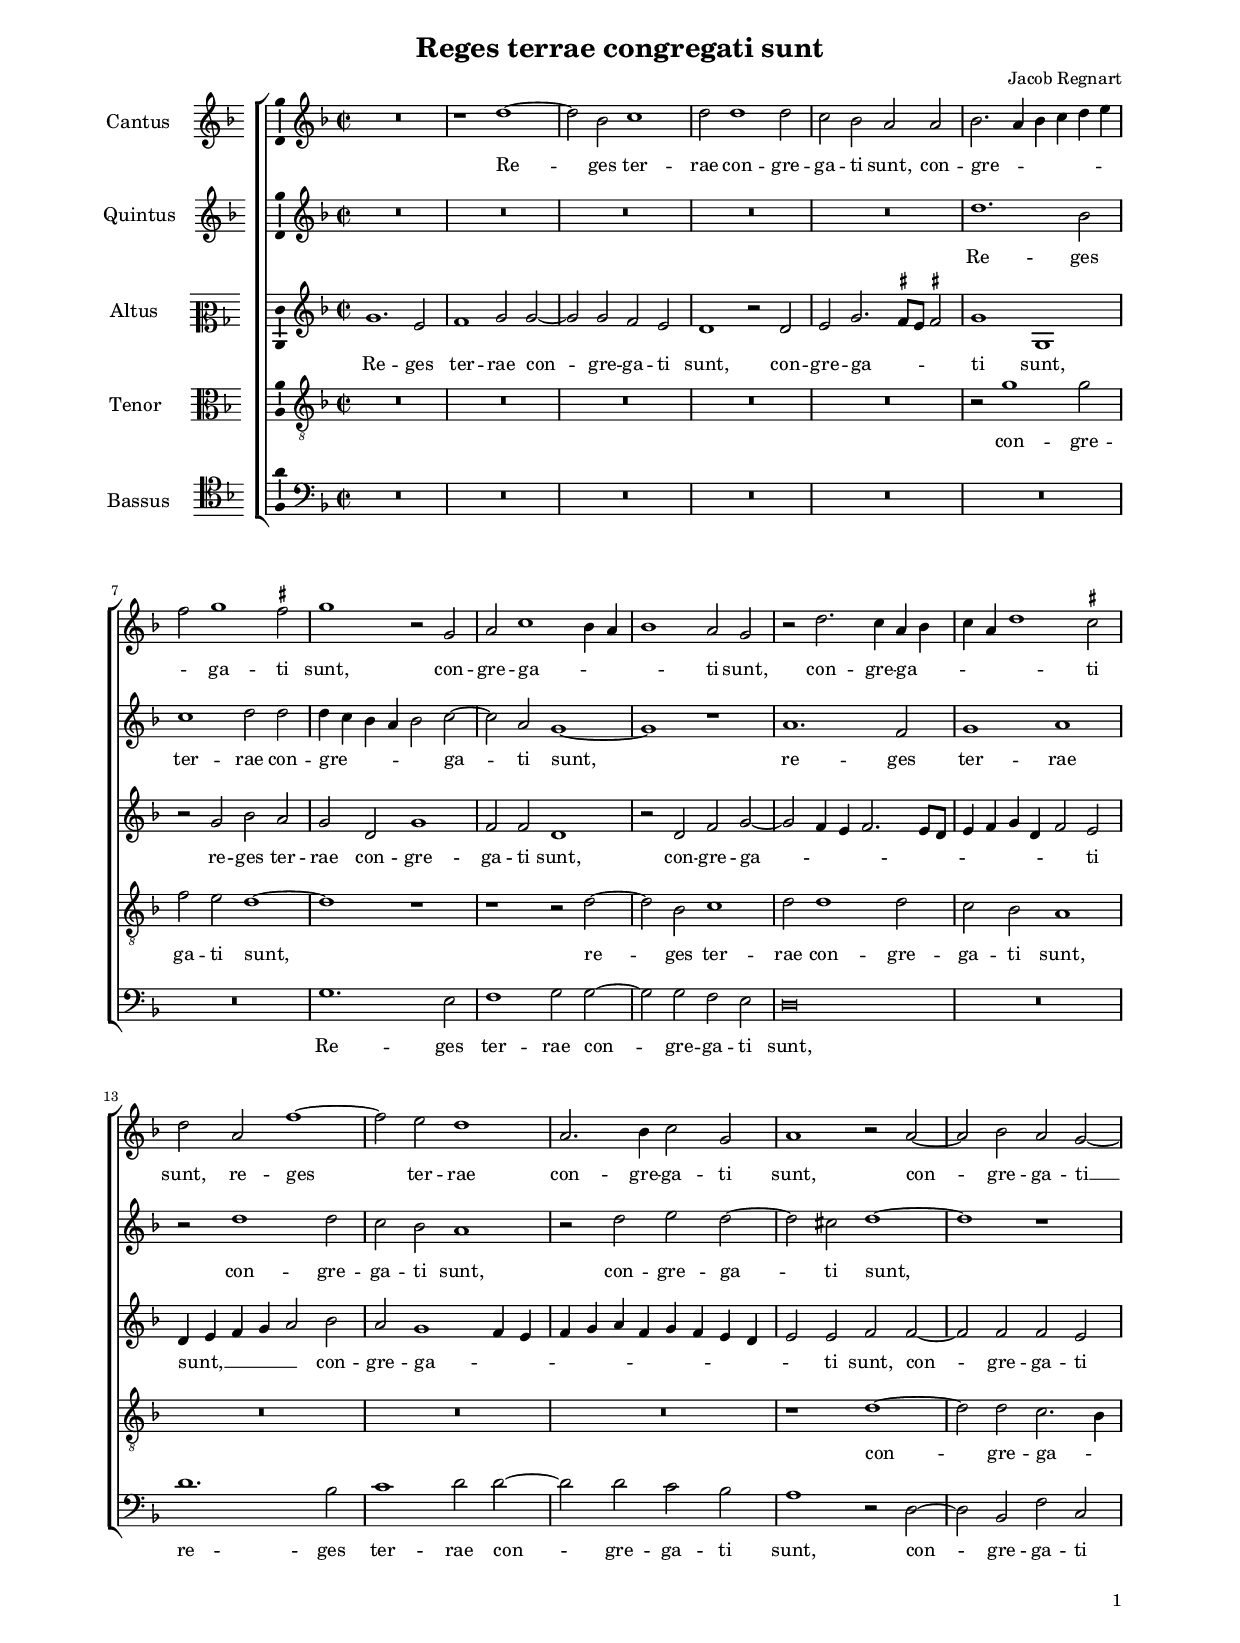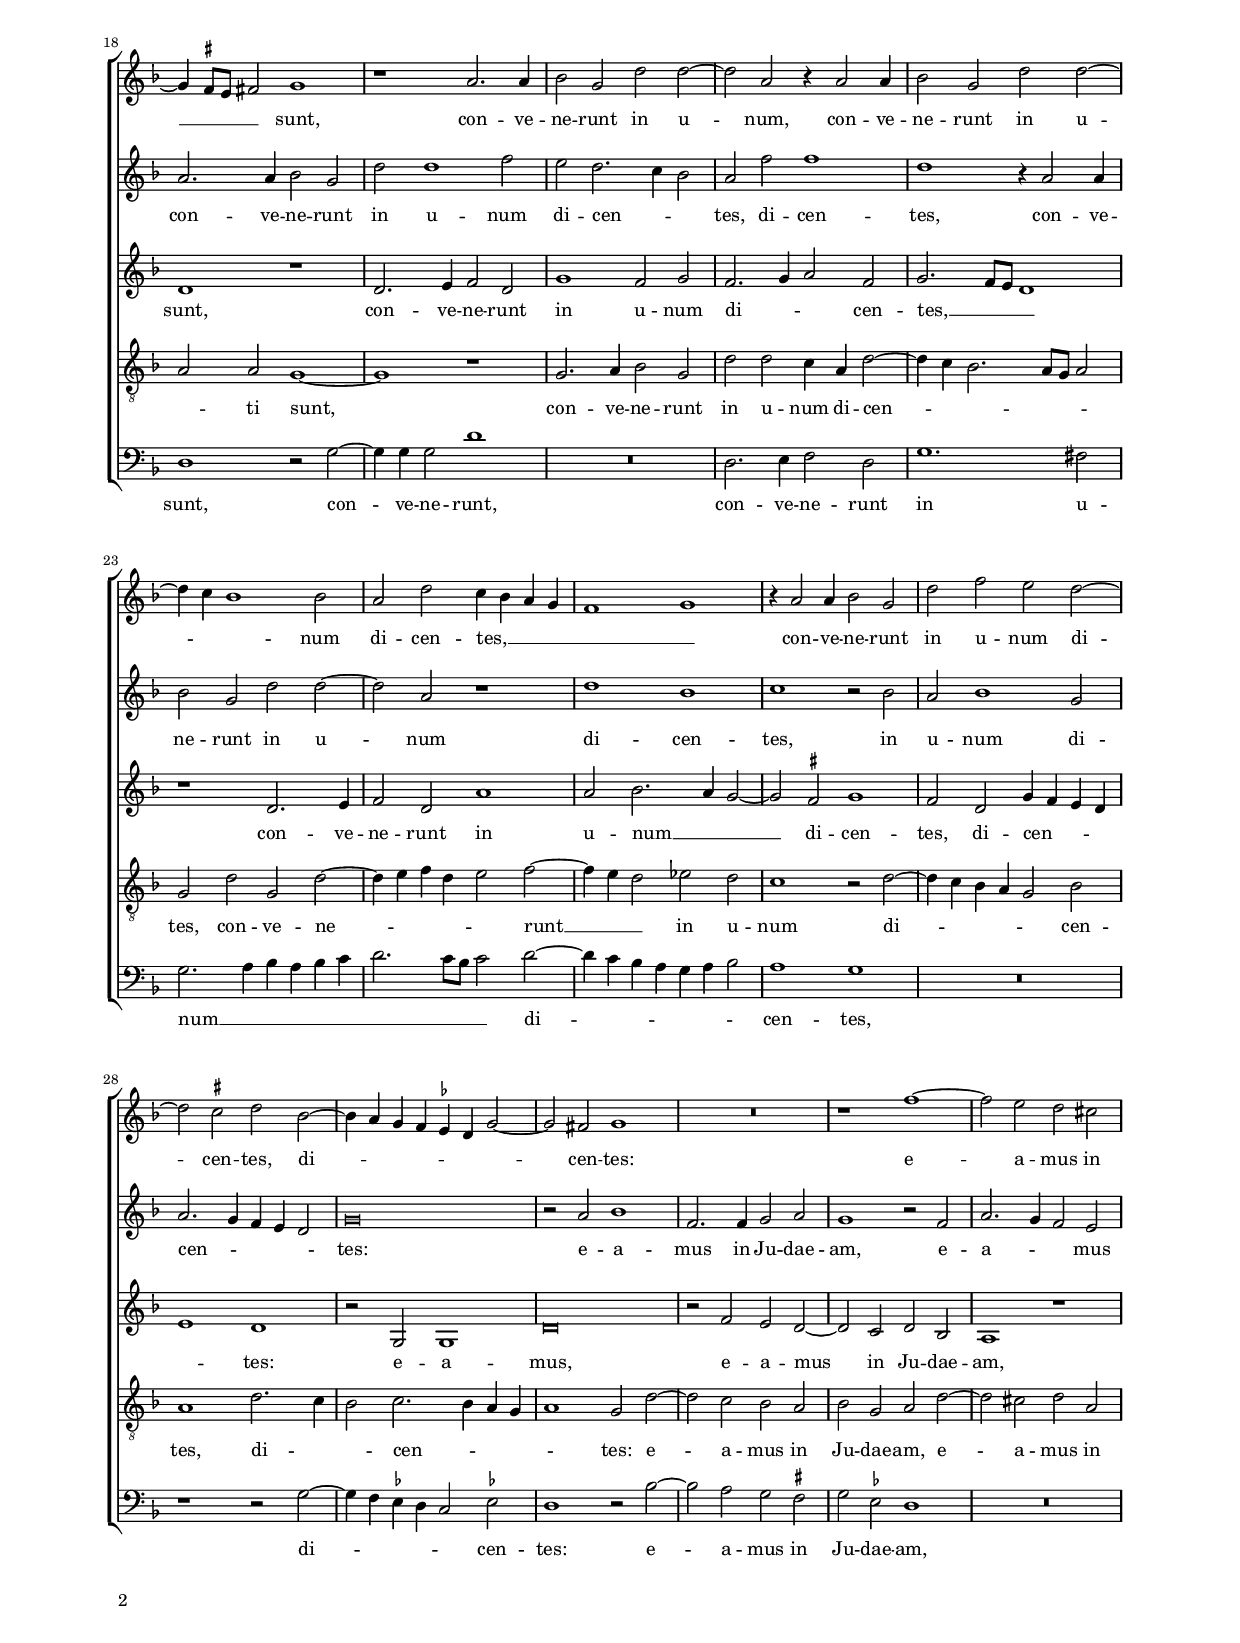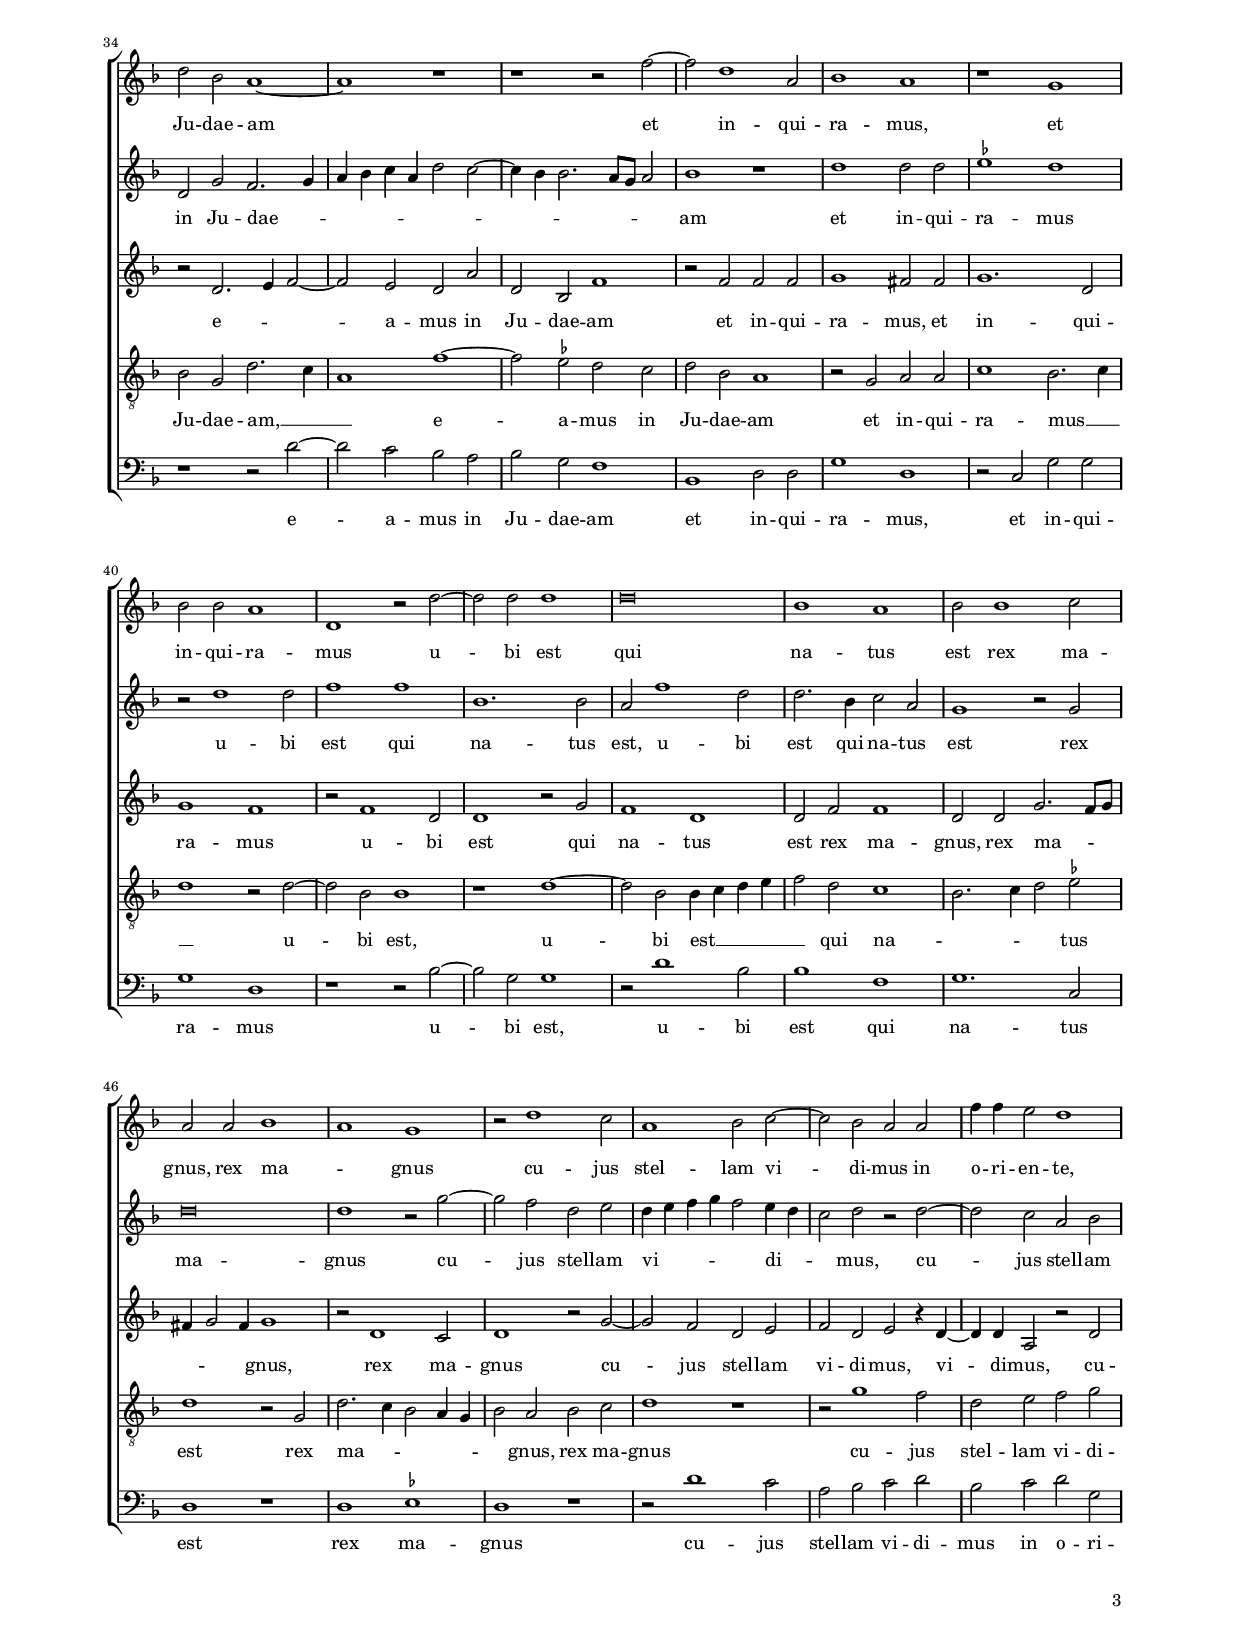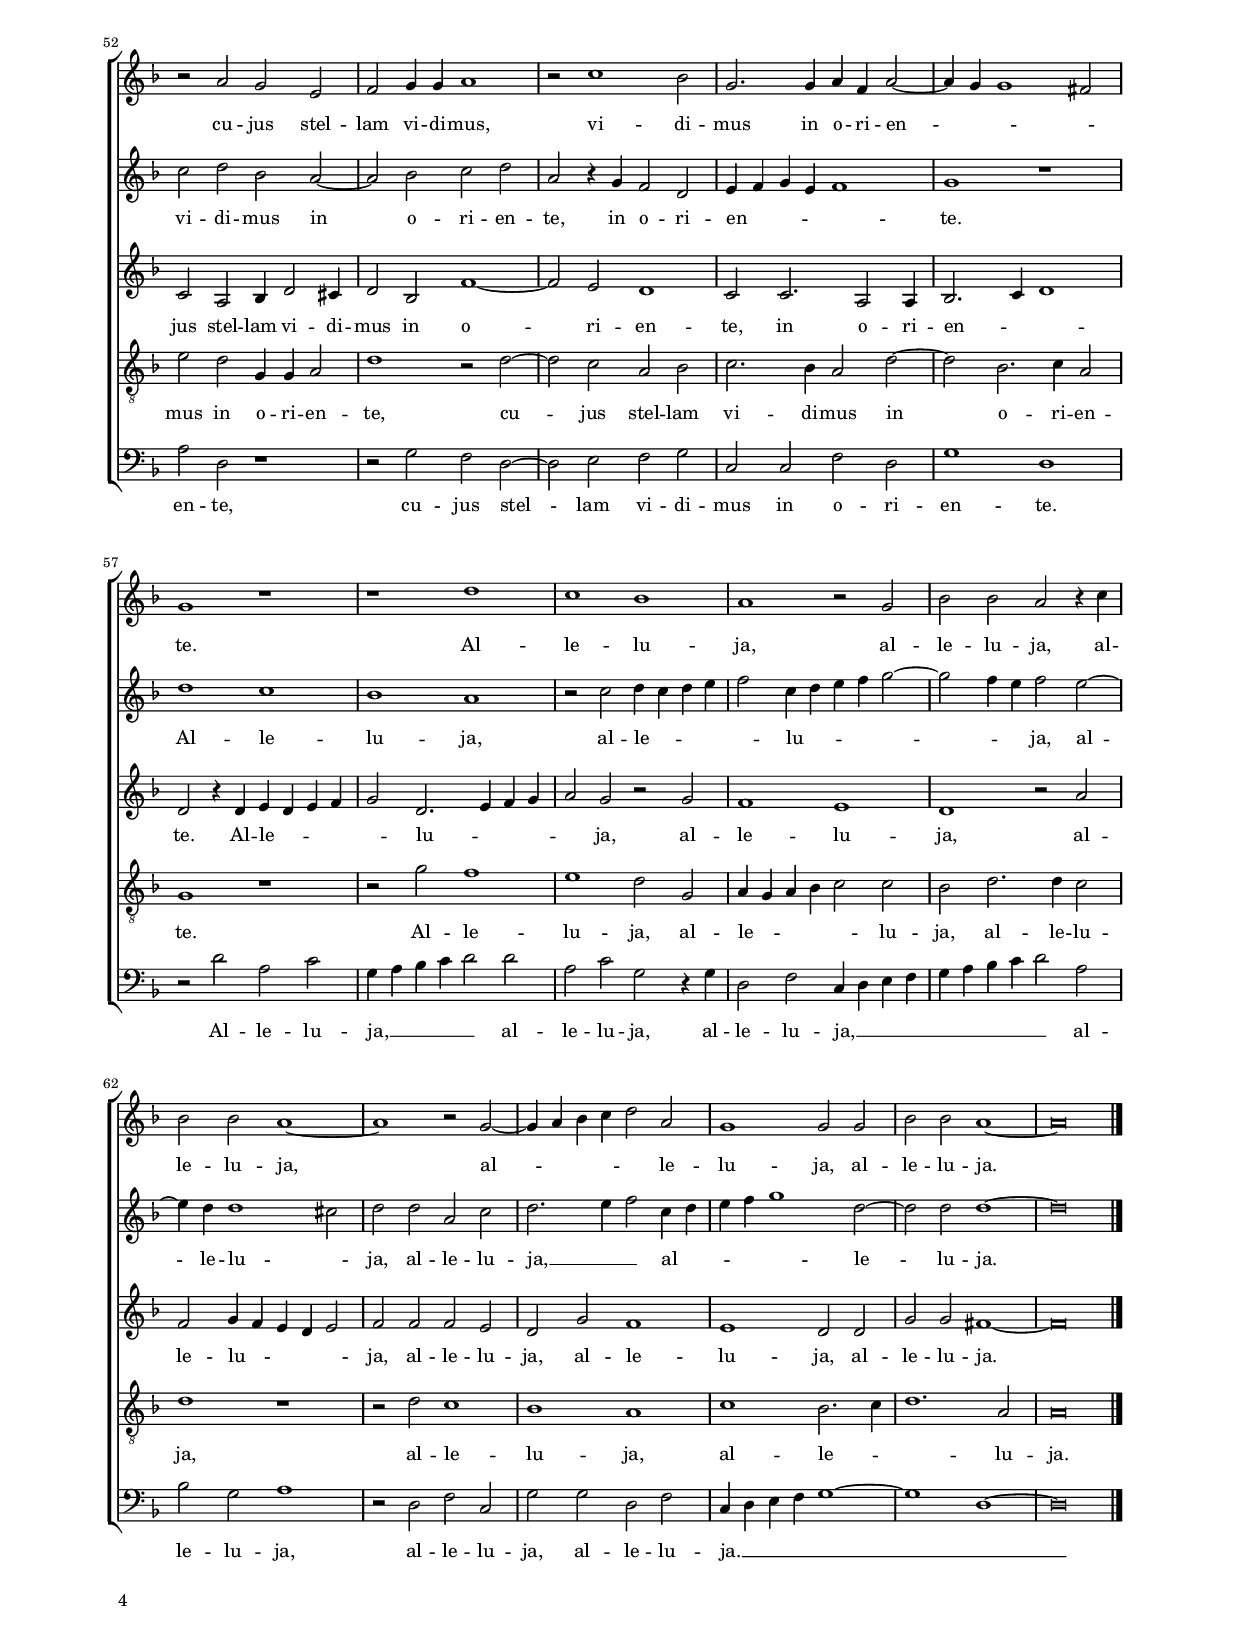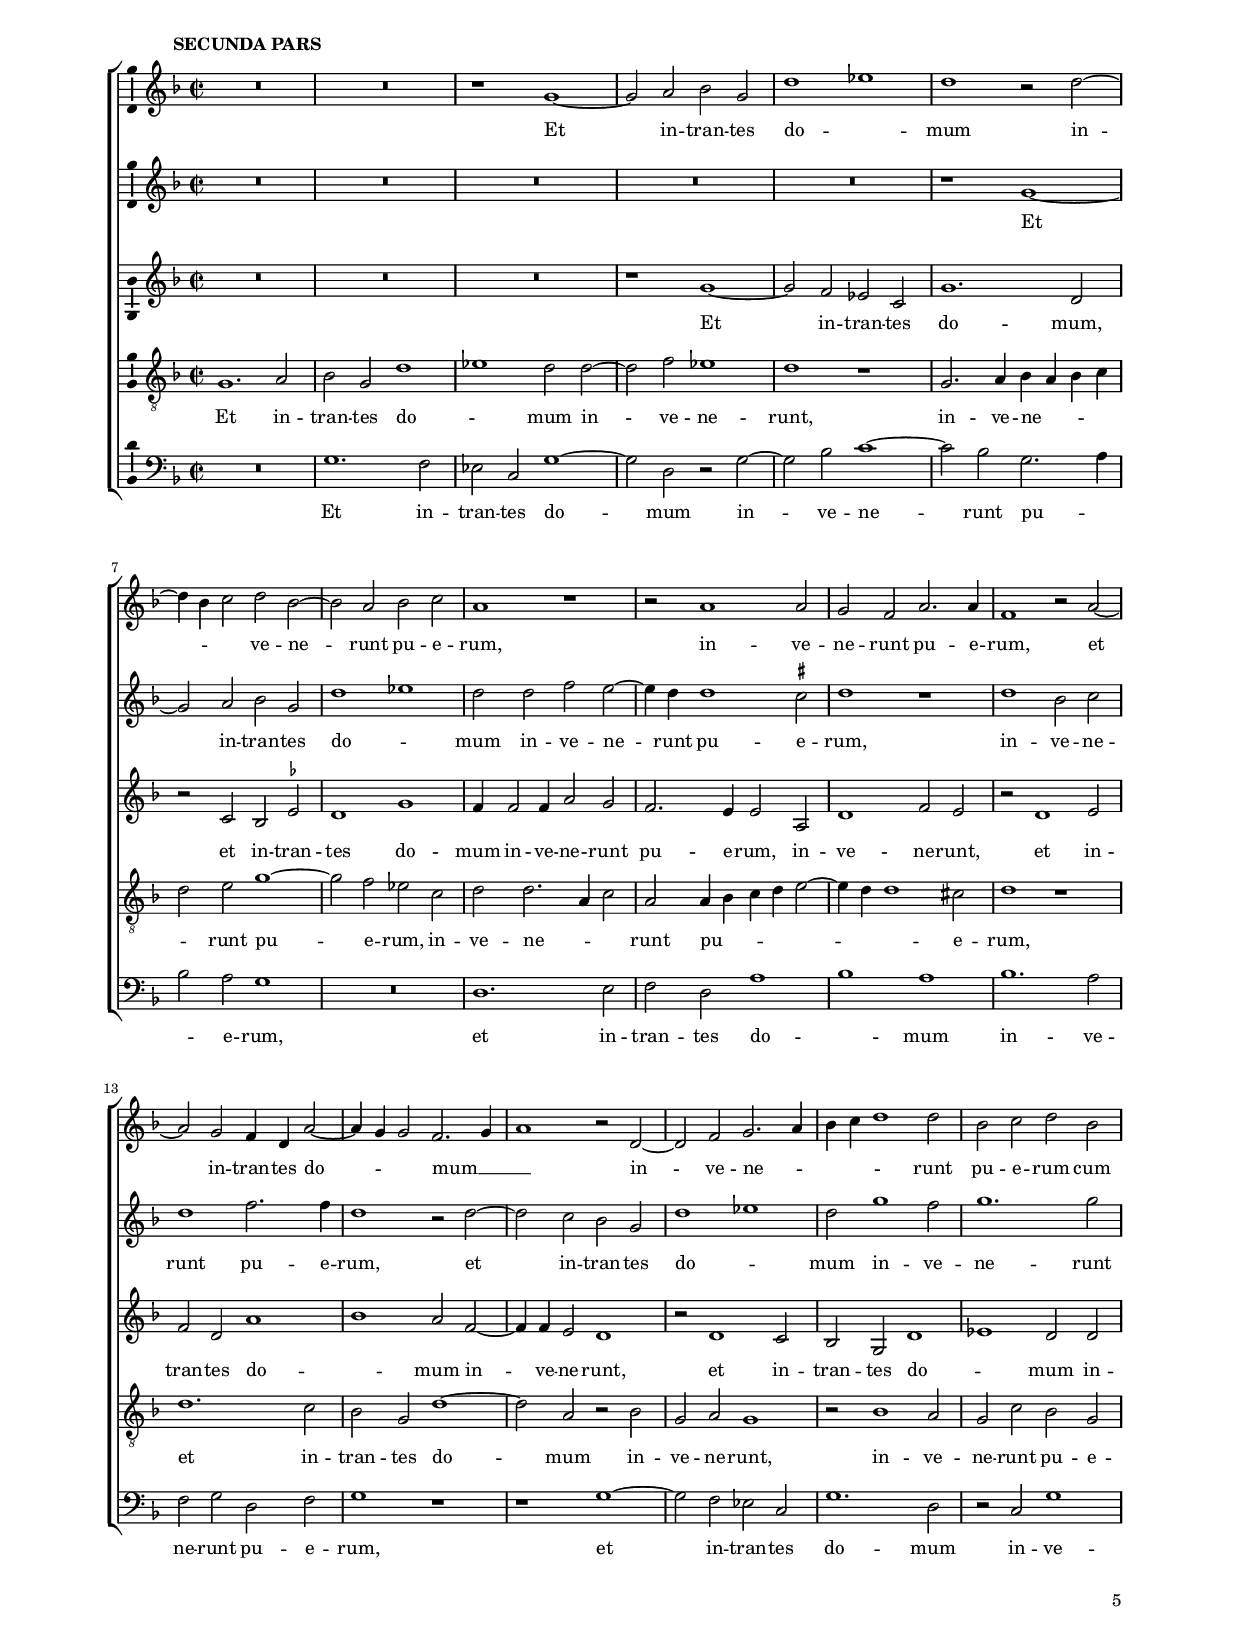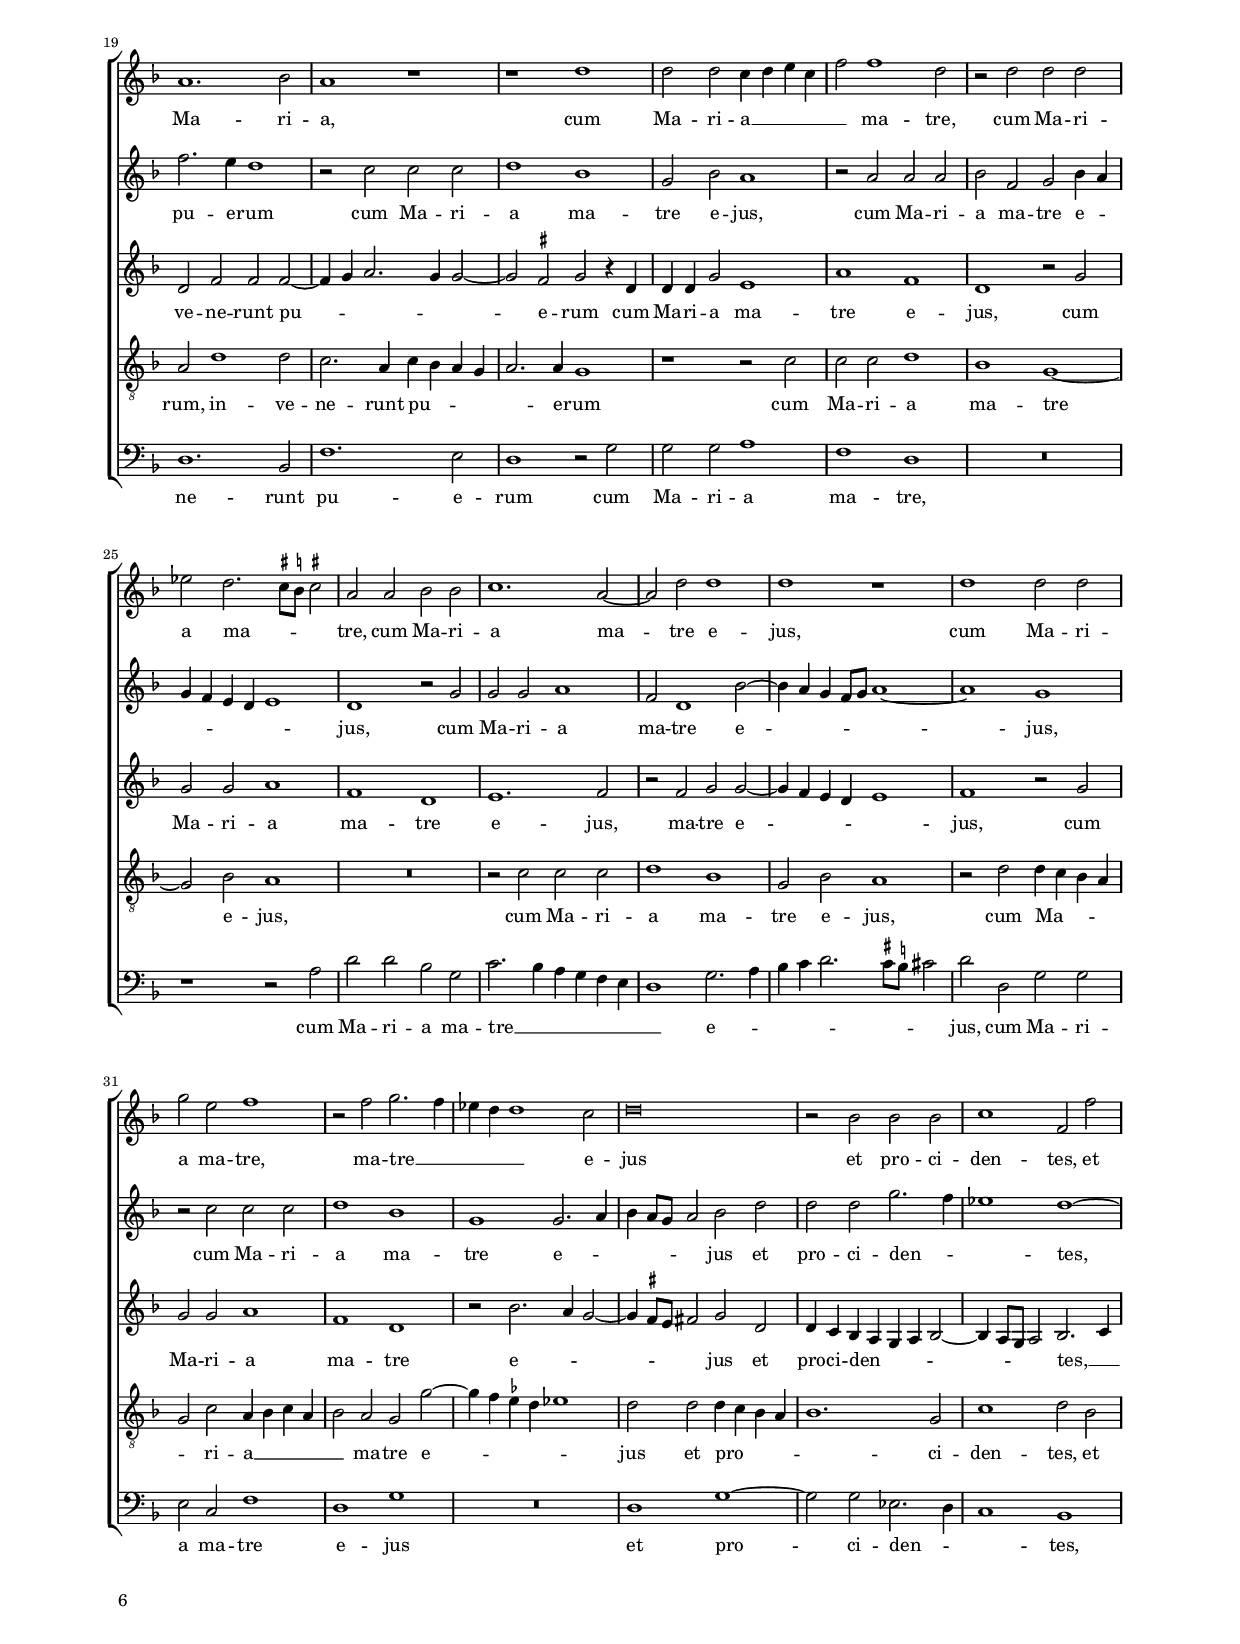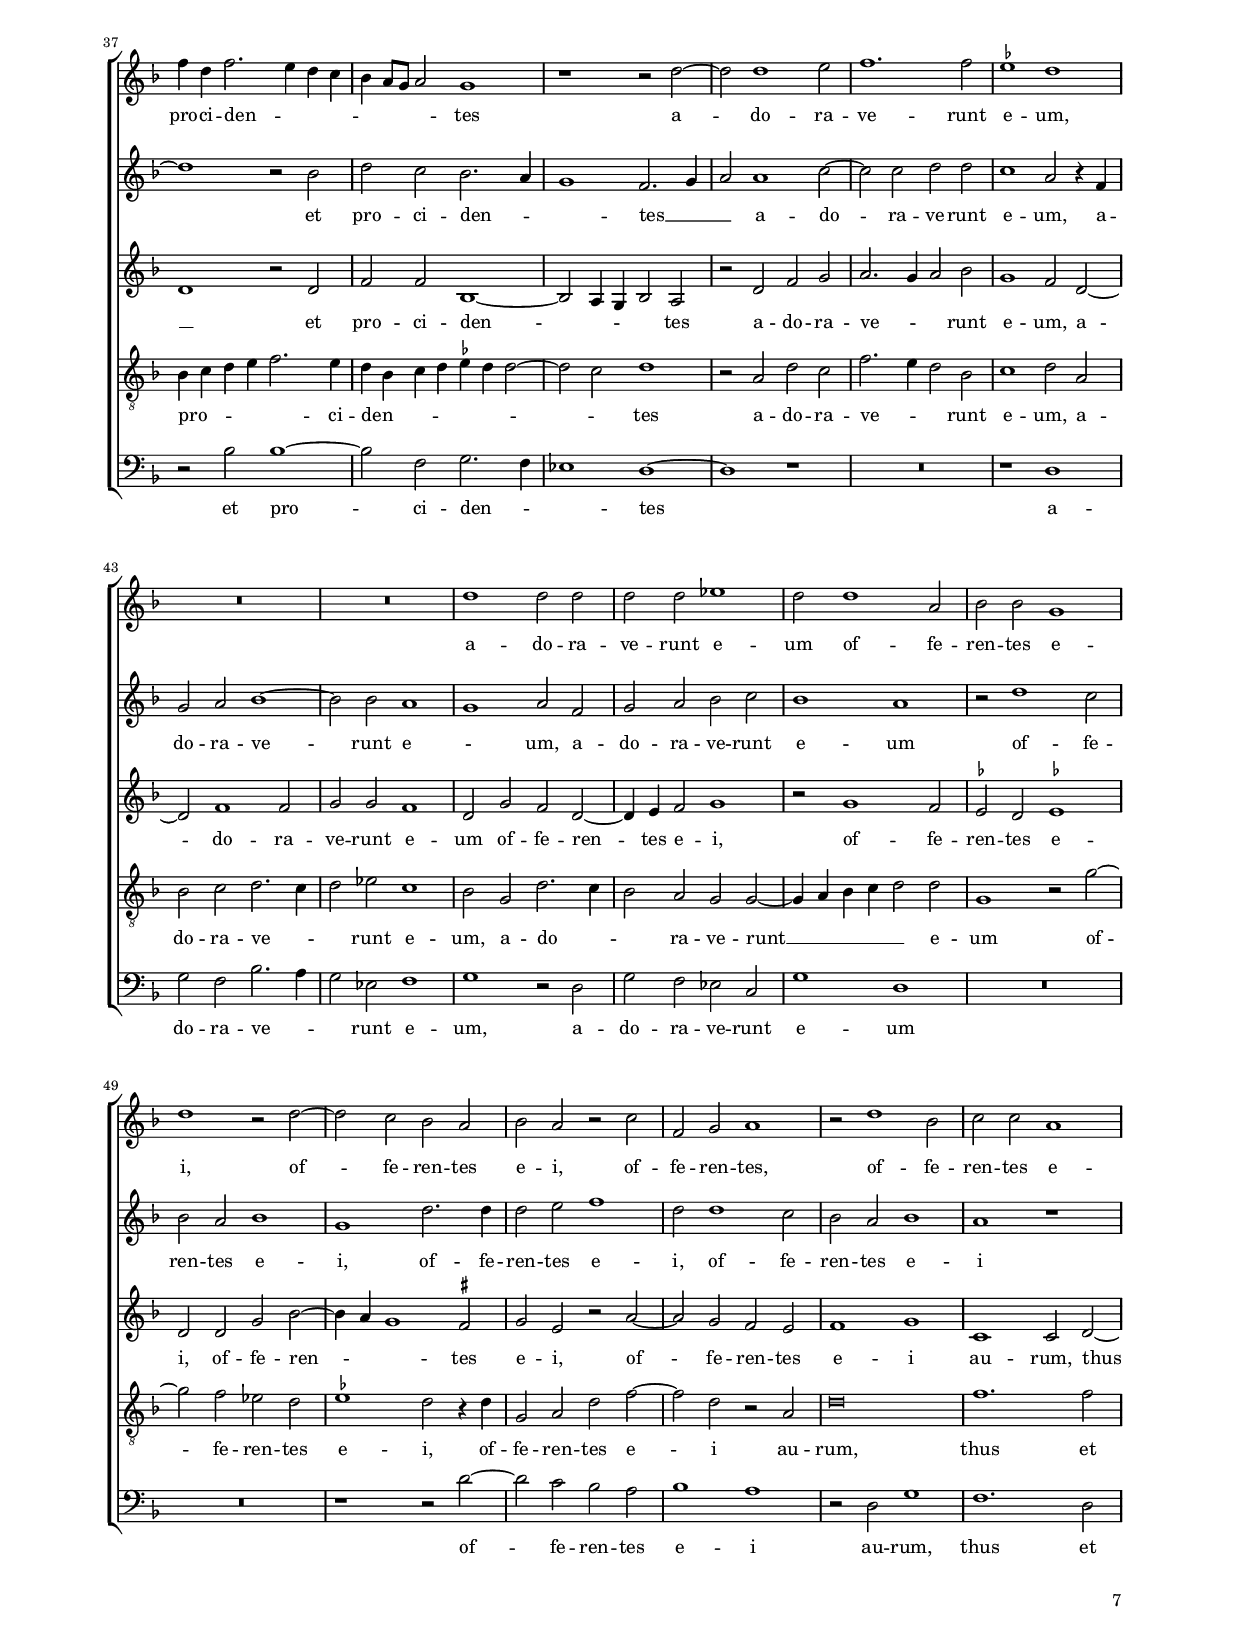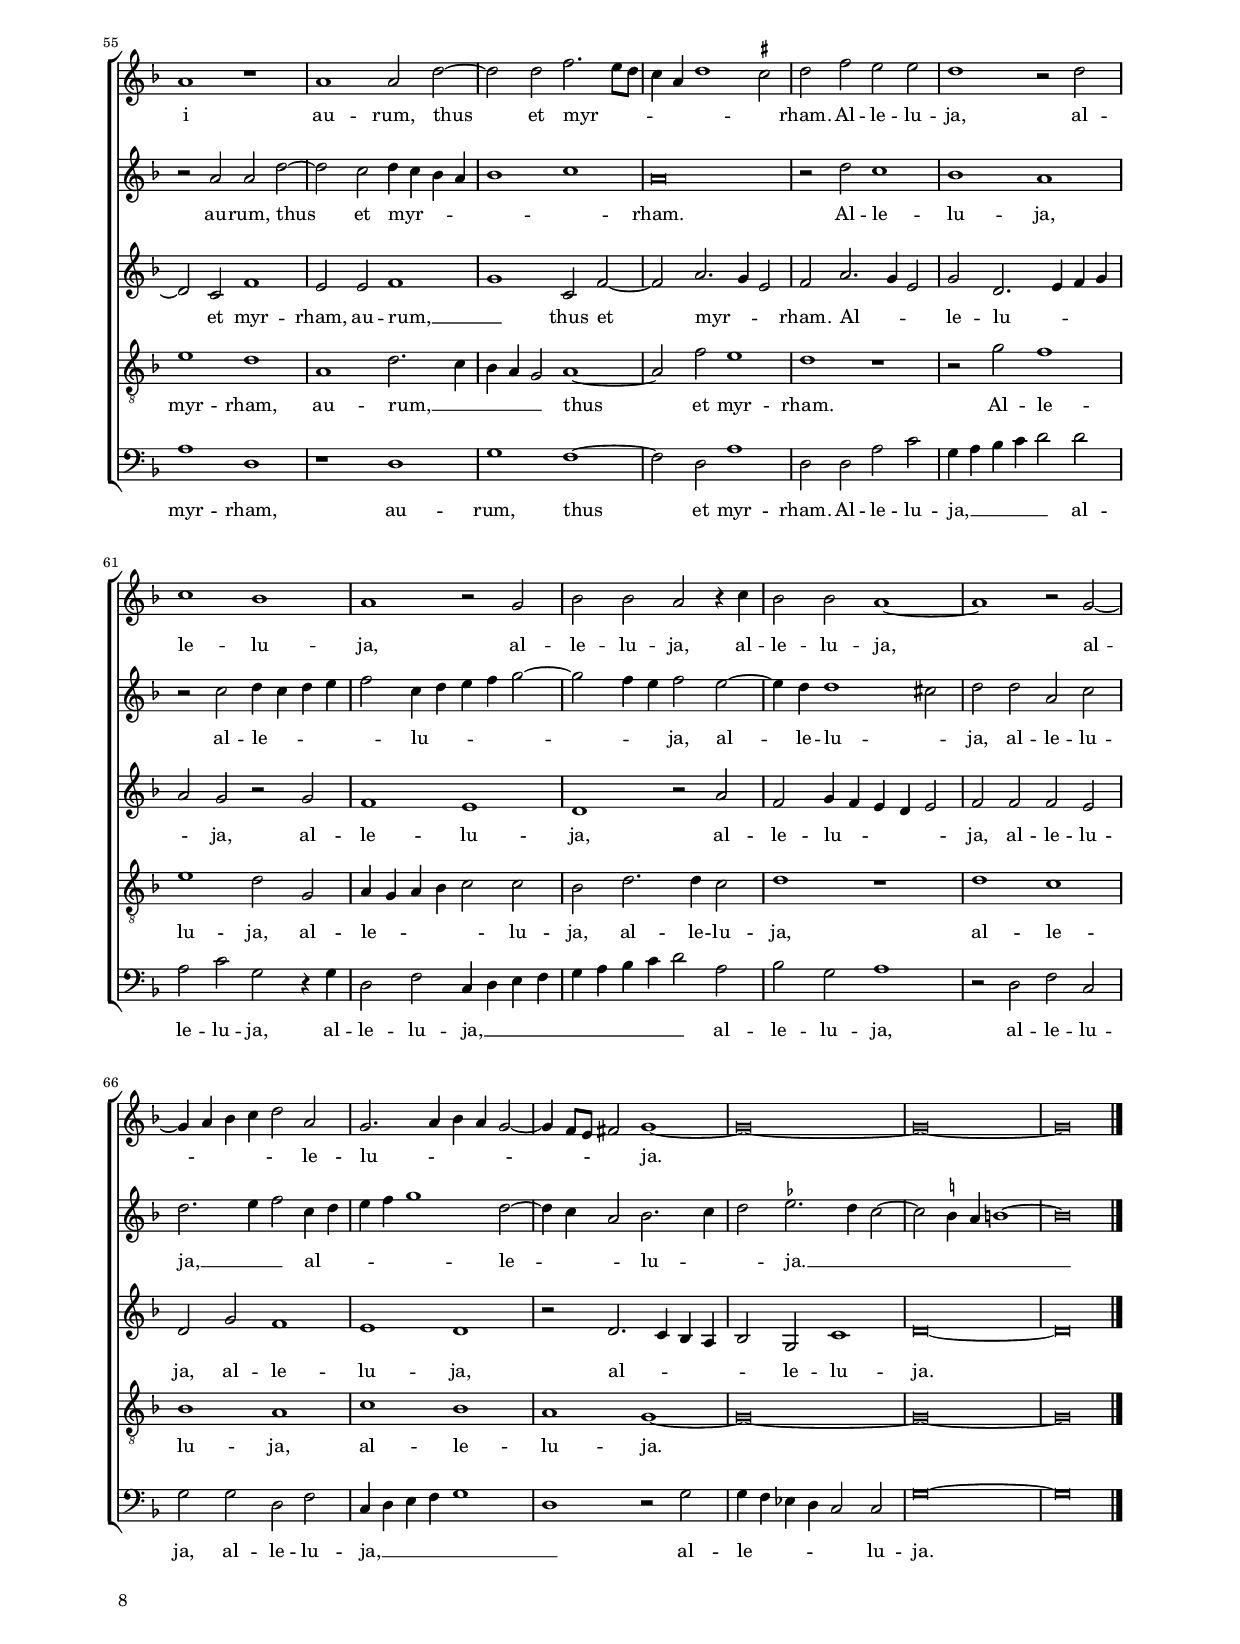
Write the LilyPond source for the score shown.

\header
{
  title="Reges terrae congregati sunt"
  composer="Jacob Regnart"
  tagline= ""
}

\version "2.24.0"
\include "deutsch.ly"
#(set-global-staff-size 15)
% #(set-default-paper-size "letter")
#(ly:set-option 'point-and-click #f)

	
	ficta = { \once \set suggestAccidentals = ##t }
	
	forget = #(define-music-function (music) (ly:music?) #{
		\accidentalStyle forget
		$music
		\accidentalStyle default
		#})


\paper
	{
	top-margin = 1.8 \cm
	bottom-margin = 1.2 \cm
	left-margin = 2 \cm
	right-margin = 2 \cm
	ragged-bottom = ##f
	ragged-last-bottom = ##f
	print-page-number = ##f
	score-system-spacing = #'((basic-distance . 16) (minimum-distance . 14) (padding . 5) (strechability . 150))
	system-system-spacing = #'((basic-distance . 16) (minimum-distance . 14) (padding . 5) (strechability . 150))
	oddFooterMarkup=\markup   \fill-line { "" \fromproperty #'page:page-number-string }
	evenFooterMarkup=\markup  \fill-line { \fromproperty #'page:page-number-string "" }
	last-bottom-spacing = #'((basic-distance . 12) (minimum-distance . 7) (padding . 4))
	systems-per-page = 3
	page-count = 8
%	min-systems-per-page = 3
	}

global = {
	\key f \major
	\time 2/2 \set Score.measureLength = #(ly:make-moment 2/1)
    \skip 1*2*67 \bar "|." % \pageBreak
	}
	

incipitcantus = \markup { \score {
	{
	\set Staff.instrumentName = \markup { \fontsize #1 "Cantus" }
	\key f \major
	\clef violin
	s4 \bar ""
	}
	\layout  {
	raggedright = ##t
	indent = 1.8 \cm
	line-width = 2.5 \cm
	\context { \Staff \remove Time_signature_engraver }
	\override Staff.Clef.Y-extent = #'(0 . 0)
	}} \hspace #1 }
        
      
incipitquintus = \markup { \score {
	{
	\set Staff.instrumentName = \markup { \fontsize #1 "Quintus" }
	\key f \major
	\clef violin
	s4 \bar ""
	}
	\layout  {
	raggedright = ##t
	indent = 1.8 \cm
	line-width = 2.5 \cm
	\context { \Staff \remove Time_signature_engraver }
	\override Staff.Clef.Y-extent = #'(0 . 0)
	}} \hspace #1 }
    
      
incipitaltus = \markup { \score {
	{
	\set Staff.instrumentName = \markup { \fontsize #1 "Altus" }
	\key f \major
	\clef mezzosoprano
	s4 \bar ""
	}
	\layout  {
	raggedright = ##t
	indent = 1.8 \cm
	line-width = 2.5 \cm
	\context { \Staff \remove Time_signature_engraver }
	\override Staff.Clef.Y-extent = #'(0 . 0)
	}} \hspace #1 }


incipittenor = \markup { \score {
	{
	\set Staff.instrumentName = \markup { \fontsize #1 "Tenor" }
	\key f \major
	\clef alto
	s4 \bar ""
	}
	\layout  {
	raggedright = ##t
	indent = 1.8 \cm
	line-width = 2.5 \cm
	\context { \Staff \remove Time_signature_engraver }
	\override Staff.Clef.Y-extent = #'(0 . 0)
	}} \hspace #1 }
      
      
incipitbassus = \markup { \score {
	{
	\set Staff.instrumentName = \markup { \fontsize #1 "Bassus" }
	\key f \major
	\clef tenor
	s4 \bar ""
	}
	\layout  {
	raggedright = ##t
	indent = 1.8 \cm
	line-width = 2.5 \cm
	\context { \Staff \remove Time_signature_engraver }
	\override Staff.Clef.Y-extent = #'(0 . 0)
	}} \hspace #1 }


cantus =  \relative c''
	{
	R\breve
	r1 d~
	d2 b c1
	d2 d1 d2
%5
	c2 b a a |
	b2. a4 b c d e
	f2 g1 \ficta fis2
	g1 r2 g,
	a2 c1 b4 a
%10
	b1 a2 g |
	r2 d'2. c4 a b
	c4 a d1 \ficta cis2
	d2 a f'1~
	f2 e d1
%15
	a2. b4 c2 g |
	a1 r2 a~
	a2 b a g~
	g4 \ficta fis8 e fis!2 g1
	r1 a2. a4
%20
	b2 g d' d~ |
	d2 a r4 a2 a4
	b2 g d' d~
	d4 c b1 b2
	a2 d c4 b a g
%25
	f1 g |
	r4 a2 a4 b2 g
	d'2 f e d~
	d2 \ficta cis d b~
	b4 a g f \ficta es d g2~
%30
	g2 fis g1 |
	R\breve
	r1 f'~
	f2 e d cis
	d2 b a1~
%35
	a1 r |
	r1 r2 f'~
	f2 d1 a2
	b1 a
	r1 g
%40
	b2 b a1 |
	d,1 r2 d'~
	d2 d d1
	d\breve
	b1 a
%45
	b2 b1 c2 |
	a2 a b1
	a1 g
	r2 d'1 c2
	a1 b2 c~
%50
	c2 b a a |
	f'4 f e2 d1
	r2 a g e
	f2 g4 g a1
	r2 c1 b2
%55
	g2. g4 a f a2~ |
	a4 g g1 fis2
	g1 r
	r1 d'
	c1 b
%60
	a1 r2 g |
	b2 b a r4 c
	b2 b a1~
	a1 r2 g~
	g4 a b c d2 a
%65
	g1 g2 g |
	b2 b a1~
	a\breve |
	}


quintus =  \relative c''
	{
	R\breve
	R\breve
	R\breve
	R\breve
%5
	R\breve |
	d1. b2
	c1 d2 d
	d4 c b a b2 c~
	c2 a g1~
%10
	g1 r |
	a1. f2
	g1 a
	r2 d1 d2
	c2 b a1
%15
	r2 d e d~ |
	d2 cis d1~
	d1 r
	a2. a4 b2 g
	d'2 d1 f2
%20
	e2 d2. c4 b2 |
	a2 f' f1
	d1 r4 a2 a4
	b2 g d' d~
	d2 a r1
%25
	d1 b |
	c1 r2 b
	a2 b1 g2
	a2. g4 f e d2
	g\breve
%30
	r2 a b1 |
	f2. f4 g2 a
	g1 r2 f
	a2. g4 f2 e
	d2 g f2. g4
%35
	a4 b c a d2 c~ |
	c4 b b2. a8 g a2
	b1 r
	d1 d2 d
	\ficta es1 d
%40
	r2 d1 d2 |
	f1 f
	b,1. b2
	a2 f'1 d2
	d2. b4 c2 a
%45
	g1 r2 g |
	d'\breve
	d1 r2 g~
	g2 f d e
	d4 e f g f2 e4 d
%50
	c2 d r d~ |
	d2 c a b
	c2 d b a~
	a2 b c d
	a2 r4 g f2 d
%55
	e4 f g e f1 |
	g1 r
	d'1 c
	b1 a
	r2 c d4 c d e
%60
	f2 c4 d e f g2~ |
	g2 f4 e f2 e~
	e4 d d1 cis2
	d2 d a c
	d2. e4 f2 c4 d
%65
	e4 f g1 d2~ |
	d2 d d1~
	d\breve |
	}


altus =  \relative c'
	{
	g'1. e2
	f1 g2 g~
	g2 g f e
	d1 r2 d
%5
	e2 g2. \ficta fis8 e \ficta fis!2 |
	g1 g,
	r2 g' b a
	g2 d g1
	f2 f d1
%10
	r2 d f g~ |
	g2 f4 e f2. e8 d
	e4 f g d f2 e
	d4 e f g a2 b
	a2 g1 f4 e
%15
	f4 g a f g f e d |
	e2 e f f~
	f2 f f e
	d1 r
	d2. e4 f2 d
%20
	g1 f2 g |
	f2. g4 a2 f
	g2. f8 e d1
	r1 d2. e4
	f2 d a'1
%25
	a2 b2. a4 g2~ |
	g2 \ficta fis g1
	f2 d g4 f e d 
	e1 d
	r2 g, g1
%30
	d'\breve |
	r2 f e d~
	d2 c d b
	a1 r
	r2 d2. e4 f2~
%35
	f2 e d a' |
	d,2 b f'1
	r2 f f f
	g1 fis2 fis
	g1. d2
%40
	g1 f |
	r2 f1 d2
	d1 r2 g
	f1 d
	d2 f f1
%45
	d2 d g2. f8 g |
	fis4 g2 fis4 g1
	r2 d1 c2
	d1 r2 g~
	g2 f d e
%50
	f2 d e r4 d~ |
	d4 d a2 r d
	c2 a b4 d2 cis4
	d2 b f'1~
	f2 e d1
%55
	c2 c2. a2 a4 |
	b2. c4 d1
	d2 r4 d e d e f
	g2 d2. e4 f g
	a2 g r g
%60
	f1 e |
	d1 r2 a'
	f2 g4 f e d e2
	f2 f f e
	d2 g f1
%65
	e1 d2 d |
	g2 g fis1~
	fis\breve |
	}


tenor  =  \relative c'
	{
	R\breve
	R\breve
	R\breve
	R\breve
%5
	R\breve |
	r2 g'1 g2
	f2 e d1~
	d1 r
	r1 r2 d~
%10
	d2 b c1 |
	d2 d1 d2
	c2 b a1
	R\breve
	R\breve
%15
	R\breve |
	r1 d~
	d2 d c2. b4
	a2 a g1~
	g1 r
%20
	g2. a4 b2 g |
	d'2 d c4 a d2~
	d4 c b2. a8 g a2
	g2 d' g, d'~
	d4 e f d e2 f~
%25
	f4 e d2 es d |
	c1 r2 d~
	d4 c b a g2 b
	a1 d2. c4
	b2 c2. b4 a g
%30
	a1 g2 d'~ |
	d2 c b a
	b2 g a d~
	d2 cis d a
	b2 g d'2. c4
%35
	a1 f'~ |
	f2 \ficta es d c
	d2 b a1
	r2 g a a
	c1 b2. c4
%40
	d1 r2 d~ |
	d2 b b1
	r1 d~
	d2 b b4 c d e
	f2 d c1
%45
	b2. c4 d2 \ficta es |
	d1 r2 g,
	d'2. c4 b2 a4 g
	b2 a b c
	d1 r
%50
	r2 g1 f2 |
	d2 e f g
	e2 d g,4 g a2
	d1 r2 d~
	d2 c a b
%55
	c2. b4 a2 d~ |
	d2 b2. c4 a2
	g1 r
	r2 g' f1
	e1 d2 g,
%60
	a4 g a b c2 c |
	b2 d2. d4 c2
	d1 r
	r2 d c1
	b1 a
%65
	c1 b2. c4 |
	d1. a2
	a\breve |
	}


bassus  =  \relative c
	{
	R\breve
	R\breve
	R\breve
	R\breve
%5
	R\breve |
	R\breve
	R\breve
	g'1. e2
	f1 g2 g~
%10
	g2 g f e |
	d\breve
	R\breve
	d'1. b2
	c1 d2 d~
%15
	d2 d c b |
	a1 r2 d,~
	d2 b f' c
	d1 r2 g~
	g4 g g2 d'1
%20
	R\breve |
	d,2. e4 f2 d
	g1. fis2
	g2. a4 b a b c
	d2. c8 b c2 d~
%25
	d4 c b a g a b2 |
	a1 g
	R\breve
	r1 r2 g~
	g4 f \ficta es d c2 \ficta es!
%30
	d1 r2 b'~ |
	b2 a g \ficta fis
	g2 \ficta es d1
	R\breve
	r1 r2 d'~
%35
	d2 c b a |
	b2 g f1
	b,1 d2 d
	g1 d
	r2 c g' g
%40
	g1 d |
	r1 r2 b'~
	b2 g g1
	r2 d'1 b2
	b1 f
%45
	g1. c,2 |
	d1 r
	d1 \ficta es
	d1 r
	r2 d'1 c2
%50
	a2 b c d |
	b2 c d g,
	a2 d, r1
	r2 g f d~
	d2 e f g
%55
	c,2 c f d |
	g1 d
	r2 d' a c
	g4 a b c d2 d
	a2 c g r4 g
%60
	d2 f c4 d e f |
	g4 a b c d2 a
	b2 g a1
	r2 d, f c
	g'2 g d f
%65
	c4 d e f g1~ |
	g1 d~
	d\breve |
	}


lyricscantus = \lyricmode {
	Re -- ges ter -- rae con -- gre -- ga -- ti sunt,
        con -- gre -- _ _ _ _ _ _ ga -- ti sunt,
        con -- gre -- ga -- _ _ _ ti sunt,
        con -- gre -- ga -- _ _ _ _ ti sunt,
        re -- ges ter -- rae con -- gre -- ga -- ti sunt,
        con -- gre -- ga -- ti __ _ _ _ sunt,
        con -- ve -- ne -- runt in u -- num,
        con -- ve -- ne -- runt in u -- _ _ num di -- cen -- tes, __ _ _ _ _ _
        con -- ve -- ne -- runt in u -- num di -- cen -- tes,
        di -- _ _ _ _ _ _ cen -- tes:
        e -- a -- mus in Ju -- dae -- am
        et in -- qui -- ra -- mus,
        et in -- qui -- ra -- mus
        u -- bi est qui na -- tus est rex ma -- gnus,
        rex ma -- _ gnus
        cu -- jus stel -- lam vi -- di -- mus in o -- ri -- en -- te,
        cu -- jus stel -- lam vi -- di -- mus,
        vi -- di -- mus
        in o -- ri -- en -- _ _ _ te.
        Al -- le -- lu -- ja,
        al -- le -- lu -- ja,
        al -- le -- lu -- ja,
        al -- _ _ _ _ le -- lu -- ja,
        al -- le -- lu -- ja.
	}


lyricsquintus = \lyricmode {
	Re -- ges ter -- rae con -- gre -- _ _ _ _ ga -- ti sunt,
        re -- ges ter -- rae con -- gre -- ga -- ti sunt,
        con -- gre -- ga -- ti sunt,
        con -- ve -- ne -- runt in u -- num di -- cen -- _ _ tes,
        di -- cen -- tes,
        con -- ve -- ne -- runt in u -- num di -- cen -- tes,
        in u -- num di -- cen -- _ _ _ _ tes:
        e -- a -- mus in Ju -- dae -- am,
        e -- a -- _ _ mus in Ju -- dae -- _ _ _ _ _ _ _ _ _ _ _ _ am
        et in -- qui -- ra -- mus
        u -- bi est qui na -- tus est,
        u -- bi est qui na -- tus est rex ma -- gnus
        cu -- jus stel -- lam vi -- _ _ _ _ di -- _ _ mus,
        cu -- jus stel -- lam vi -- di -- mus
        in o -- ri -- en -- te,
        in o -- ri -- en -- _ _ _ _ te.
        Al -- le -- lu -- ja,
        al -- le -- _ _ _ _ lu -- _ _ _ _ _ _ ja,
        al -- le -- lu -- _ ja,
        al -- le -- lu -- ja, __ _ _
        al -- _ _ _ _ le -- lu -- ja.
	}


lyricsaltus = \lyricmode {
	Re -- ges ter -- rae con -- gre -- ga -- ti sunt,
        con -- gre -- ga -- _ _ _ ti sunt,
        re -- ges ter -- rae con -- gre -- ga -- ti sunt,
        con -- gre -- ga -- _ _ _ _ _ _ _ _ _ _ ti sunt, __ _ _ _ _
        con -- gre -- ga -- _ _ _ _ _ _ _ _ _ _ _ ti sunt,
        con -- gre -- ga -- ti sunt,
        con -- ve -- ne -- runt in u -- num di -- _ _ cen -- tes, __ _ _ _
        con -- ve -- ne -- runt in u -- num __ _ _ di -- cen -- tes,
        di -- cen -- _ _ _ _ tes:
        e -- a -- mus,
        e -- a -- mus in Ju -- dae -- am,
        e -- _ _ a -- mus in Ju -- dae -- am
        et in -- qui -- ra -- mus,
        et in -- qui -- ra -- mus
        u -- bi est qui na -- tus est rex ma -- gnus,
        rex ma -- _ _ _ _ _ gnus,
        rex ma -- gnus
        cu -- jus stel -- lam vi -- di -- mus,
        vi -- di -- mus,
        cu -- jus stel -- lam vi -- di -- mus
        in o -- ri -- en -- te,
        in o -- ri -- en -- _ _ te.
        Al -- le -- _ _ _ _ lu -- _ _ _ _ ja,
        al -- le -- lu -- ja,
        al -- le -- lu -- _ _ _ _ ja,
        al -- le -- lu -- ja,
        al -- le -- lu -- ja,
        al -- le -- lu -- ja.
	}


lyricstenor = \lyricmode {
	con -- gre -- ga -- ti sunt,
        re -- ges ter -- rae con -- gre -- ga -- ti sunt,
        con -- gre -- ga -- _ _ ti sunt,
        con -- ve -- ne -- runt in u -- num di -- cen -- _ _ _ _ _ tes,
        con -- ve -- ne -- _ _ _ _ runt __ _ _ in u -- num di -- _ _ _ _ cen -- tes,
        di -- _ _ cen -- _ _ _ _ tes:
        e -- a -- mus in Ju -- dae -- am,
        e -- a -- mus in Ju -- dae -- am, __ _ _
        e -- a -- mus in Ju -- dae -- am
        et in -- qui -- ra -- mus __ _ _
        u -- bi est,
        u -- bi est __ _ _ _ _ qui na -- _ _ _ tus est rex ma -- _ _ _ _ _ gnus,
        rex ma -- gnus
        cu -- jus stel -- lam vi -- di -- mus in o -- ri -- en -- te,
        cu -- jus stel -- lam vi -- di -- mus in o -- ri -- en -- te.
        Al -- le -- lu -- ja,
        al -- le -- _ _ _ _ lu -- ja,
        al -- le -- lu -- ja,
        al -- le -- lu -- ja,
        al -- le -- _ _ lu -- ja.
	}


lyricsbassus = \lyricmode {
	Re -- ges ter -- rae con -- gre -- ga -- ti sunt,
        re -- ges ter -- rae con -- gre -- ga -- ti sunt,
        con -- gre -- ga -- ti sunt,
        con -- ve -- ne -- runt,
        con -- ve -- ne -- runt in u -- num __ _ _ _ _ _ _ _ _ _ di -- _ _ _ _ _ _ cen -- tes,
        di -- _ _ _ _ cen -- tes:
        e -- a -- mus in Ju -- dae -- am,
        e -- a -- mus in Ju -- dae -- am
        et in -- qui -- ra -- mus,
        et in -- qui -- ra -- mus
        u -- bi est,
        u -- bi est qui na -- tus est rex ma -- gnus
        cu -- jus stel -- lam vi -- di -- mus in o -- ri -- en -- te,
        cu -- jus stel -- lam vi -- di -- mus in o -- ri -- en -- te.
        Al -- le -- lu -- ja, __ _ _ _ _
        al -- le -- lu -- ja,
        al -- le -- lu -- ja, __ _ _ _ _ _ _ _ _
        al -- le -- lu -- ja,
        al -- le -- lu -- ja,
        al -- le -- lu -- ja. __ _ _ _ _ _
	}


\score
{  
	\transpose c c {
	\new ChoirStaff \with { \override StaffGrouper.staff-staff-spacing.basic-distance = #12 }
	<<

	\new Staff << \global
	\new Voice="v1" {
		\set Staff.instrumentName=\incipitcantus
		\set Staff.midiInstrument = "reed organ"
		\clef violin
		\cantus }
	\new Lyrics \lyricsto "v1" {\lyricscantus }
	>>


	\new Staff << \global
	\new Voice="v5" {
		\set Staff.instrumentName=\incipitquintus
		\set Staff.midiInstrument = "reed organ"
		\clef violin
		\quintus}
	\new Lyrics \lyricsto "v5" {\lyricsquintus }
	>>


	\new Staff << \global
	\new Voice="v2" {
		\set Staff.instrumentName=\incipitaltus
		\set Staff.midiInstrument = "reed organ"
		\clef violin % "G_8"
		\altus}
	\new Lyrics \lyricsto "v2" {\lyricsaltus }
	>>


	\new Staff << \global
	\new Voice="v3" {
		\set Staff.instrumentName=\incipittenor
		\set Staff.midiInstrument = "reed organ"
		\clef "G_8"
		\tenor }
	\new Lyrics \lyricsto "v3" {\lyricstenor }
	>>


	\new Staff << \global
	\new Voice="v4" {
		\set Staff.instrumentName=\incipitbassus
		\set Staff.midiInstrument = "reed organ"
		\clef bass
		\bassus }
	\new Lyrics \lyricsto "v4" {\lyricsbassus}
	>>

	>>
	} % transpose

	\layout
	{
	indent = 2.5 \cm
	\context { \Staff \override TimeSignature.break-visibility = #end-of-line-invisible }
	\context { \Lyrics \override VerticalAxisGroup.nonstaff-relatedstaff-spacing.padding = #1.5 }
%	\context { \Lyrics \override LyricText.font-size = #1 }
	\context { \Staff \consists Ambitus_engraver }
	\context { \Score \override BarNumber.padding = #2 }
	\context { \Voice \override NoteHead.style = #'baroque }
	}


\midi
	{
    	\tempo 2 = 90
	}

}

%%%%%%%%%%%%%%%%%%%%  SECUNDA PARS %%%%%%%%%%%%%%%%%%%%


global = {
	\key f \major
	\time 2/2 \set Score.measureLength = #(ly:make-moment 2/1)
	\skip 1*2*71 \bar "|."
	}


cantus =  \relative c''
	{
	R\breve
	R\breve
	r1 g~
	g2 a b g
%5
	d'1 es |
	d1 r2 d~
	d4 b c2 d b~
	b2 a b c
	a1 r
%10
	r2 a1 a2 |
	g2 f a2. a4
	f1 r2 a~
	a2 g f4 d a'2~
	a4 g g2 f2. g4
%15
	a1 r2 d,~ |
	d2 f g2. a4
	b4 c d1 d2
	b2 c d b
	a1. b2
%20
	a1 r |
	r1 d
	d2 d c4 d e c
	f2 f1 d2
	r2 d d d
%25
	es2 d2. \ficta cis8 \ficta h \ficta cis!2 |
	a2 a b b
	c1. a2~
	a2 d d1
	d1 r
%30
	d1 d2 d |
	g2 e f1
	r2 f g2. f4
	es4 d d1 c2
	d\breve
%35
	r2 b b b |
	c1 f,2 f'
	f4 d f2. e4 d c
	b4 a8 g a2 g1
	r1 r2 d'~
%40
	d2 d1 e2 |
	f1. f2
	\ficta es1 d
	R\breve
	R\breve
%45
	d1 d2 d |
	d2 d es1
	d2 d1 a2
	b2 b g1
	d'1 r2 d~
%50
	d2 c b a |
	b2 a r c
	f,2 g a1
	r2 d1 b2
	c2 c a1
%55
	a1 r |
	a1 a2 d~
	d2 d f2. e8 d
	c4 a d1 \ficta cis2
	d2 f e e
%60
	d1 r2 d |
	c1 b
	a1 r2 g
	b2 b a r4 c
	b2 b a1~
%65
	a1 r2 g~ |
	g4 a b c d2 a
	g2. a4 b a g2~
	g4 f8 e fis!2 g1~
	g\breve~
%70
	g\breve~
        g\breve |
	}


quintus =  \relative c''
        {
	R\breve
	R\breve
	R\breve
	R\breve
%5
	R\breve |
	r1 g~
	g2 a b g
	d'1 es
	d2 d f e~
%10
	e4 d d1 \ficta cis2 |
	d1 r
	d1 b2 c
	d1 f2. f4
	d1 r2 d~
%15
	d2 c b g |
	d'1 es
	d2 g1 f2
	g1. g2
	f2. e4 d1
%20
	r2 c c c |
	d1 b
	g2 b a1
	r2 a a a
	b2 f g b4 a
%25
	g4 f e d e1 |
	d1 r2 g
	g2 g a1
	f2 d1 b'2~
	b4 a g f8 g a1~
%30
	a1 g |
	r2 c c c
	d1 b
	g1 g2. a4
	b4 a8 g a2 b d
%35
	d2 d g2. f4 |
	es1 d~
	d1 r2 b
	d2 c b2. a4
	g1 f2. g4
%40
	a2 a1 c2~ |
	c2 c d d
	c1 a2 r4 f
	g2 a b1~
	b2 b a1
%45
	g1 a2 f |
	g2 a b c
	b1 a
	r2 d1 c2
	b2 a b1
%50
	g1 d'2. d4 |
	d2 e f1
	d2 d1 c2
	b2 a b1
	a1 r
%55
	r2 a a d~ |
	d2 c d4 c b a
	b1 c
	a\breve
	r2 d c1
%60
	b1 a |
	r2 c d4 c d e
	f2 c4 d e f g2~
	g2 f4 e f2 e~
	e4 d d1 cis2
%65
	d2 d a c |
	d2. e4 f2 c4 d
	e4 f g1 d2~
	d4 c a2 b2. c4
	d2 \ficta es2. d4 c2~ 
%70
	c2 \ficta h4 a h!1~
        h\breve |
	}


altus =  \relative c'
	{
	R\breve
	R\breve
	R\breve
	r1 g'~
%5
	g2 f es c |
	g'1. d2
	r2 c b \ficta es
	d1 g
	f4 f2 f4 a2 g
%10
	f2. e4 e2 a, |
	d1 f2 e
	r2 d1 e2
	f2 d a'1
	b1 a2 f~
%15
	f4 f e2 d1 |
	r2 d1 c2
	b2 g d'1
	es1 d2 d
	d2 f f f~
%20
	f4 g a2. g4 g2~ |
	g2 \ficta fis g r4 d
	d4 d g2 e1
	a1 f
	d1 r2 g
%25
	g2 g a1 |
	f1 d
	e1. f2
	r2 f g g~
	g4 f e d e1
%30
	f1 r2 g |
	g2 g a1
	f1 d
	r2 b'2. a4 g2~
	g4 \ficta fis8 e fis!2 g d
%35
	d4 c b a g a b2~ |
	b4 a8 g a2 b2. c4
	d1 r2 d
	f2 f b,1~
	b2 a4 g b2 a
%40
	r2 d f g |
	a2. g4 a2 b
	g1 f2 d~
	d2 f1 f2
	g2 g f1
%45
	d2 g f d~ |
	d4 e f2 g1
	r2 g1 f2
	\ficta es2 d \ficta es!1
	d2 d g b~
%50
	b4 a g1 \ficta fis2 |
	g2 e r a~
	a2 g f e
	f1 g
	c,1 c2 d~
%55
	d2 c f1 |
	e2 e f1
	g1 c,2 f~
	f2 a2. g4 e2
	f2 a2. g4 e2
%60
	g2 d2. e4 f g |
	a2 g r g
	f1 e
	d1 r2 a'
	f2 g4 f e d e2
%65
	f2 f f e |
	d2 g f1
	e1 d
	r2 d2. c4 b a
	b2 g c1
%70
	d\breve~
        d\breve |
	}


tenor  =  \relative c'
	{
	g1. a2
	b2 g d'1
	es1 d2 d~
	d2 f es1
%5
	d1 r |
	g,2. a4 b a b c
	d2 e g1~
	g2 f es c
	d2 d2. a4 c2
%10
	a2 a4 b c d e2~ |
	e4 d d1 cis2
	d1 r
	d1. c2
	b2 g d'1~
%15
	d2 a r b |
	g2 a g1
	r2 b1 a2
	g2 c b g
	a2 d1 d2
%20
	c2. a4 c b a g |
	a2. a4 g1
	r1 r2 c
	c2 c d1
	b1 g~
%25
	g2 b a1 |
	R\breve
	r2 c c c
	d1 b
	g2 b a1
%30
	r2 d d4 c b a |
	g2 c a4 b c a
	b2 a g g'~
	g4 f \ficta es d es!1
	d2 d d4 c b a
%35
	b1. g2 |
	c1 d2 b
	b4 c d e f2. e4
	d4 b c d \ficta es d d2~
	d2 c d1
%40
	r2 a d c |
	f2. e4 d2 b
	c1 d2 a
	b2 c d2. c4
	d2 es c1
%45
	b2 g d'2. c4 |
	b2 a g g~
	g4 a b c d2 d
	g,1 r2 g'~
	g2 f es d
%50
	\ficta es1 d2 r4 d |
	g,2 a d f~
	f2 d r a
	d\breve
	f1. f2
%55
	e1 d |
	a1 d2. c4
	b4 a g2 a1~
	a2 f' e1
	d1 r
%60
	r2 g f1 |
	e1 d2 g,
	a4 g a b c2 c
	b2 d2. d4 c2
	d1 r
%65
	d1 c |
	b1 a
	c1 b
	a1 g~
	g\breve~
%70
	g\breve~
        g\breve |
	}


bassus  =  \relative c
	{
	R\breve
	g'1. f2
	es2 c g'1~
	g2 d r g~
%5
	g2 b c1~ |
	c2 b g2. a4
	b2 a g1
	R\breve
	d1. e2
%10
	f2 d a'1 |
	b1 a
	b1. a2
	f2 g d f
	g1 r
%15
	r1 g~ |
	g2 f es c
	g'1. d2
	r2 c g'1
	d1. b2
%20
	f'1. e2 |
	d1 r2 g
	g2 g a1
	f1 d
	R\breve
%25
	r1 r2 a' |
	d2 d b g
	c2. b4 a g f e
	d1 g2. a4
	b4 c d2. \ficta cis8 \ficta h cis!2
%30
	d2 d, g g |
	e2 c f1
	d1 g
	R\breve
	d1 g~
%35
	g2 g es2. d4 |
	c1 b
	r2 b' b1~
	b2 f g2. f4
	es1 d~
%40
	d1 r |
	R\breve
	r1 d
	g2 f b2. a4
	g2 es f1
%45
	g1 r2 d |
	g2 f es c
	g'1 d
	R\breve
	R\breve
%50
	r1 r2 d'~ |
	d2 c b a
	b1 a
	r2 d, g1
	f1. d2
%55
	a'1 d, |
	r1 d
	g1 f~
	f2 d a'1
	d,2 d a' c
%60
	g4 a b c d2 d |
	a2 c g r4 g
	d2 f c4 d e f
	g4 a b c d2 a
	b2 g a1
%65
	r2 d, f c |
	g'2 g d f
	c4 d e f g1
	d1 r2 g
	g4 f es d c2 c
%70
	g'\breve~
        g\breve |
	}


lyricscantus = \lyricmode {
	Et in -- tran -- tes do -- _ mum
        in -- _ _ ve -- ne -- runt pu -- e -- rum,
        in -- ve -- ne -- runt pu -- e -- rum,
        et in -- tran -- tes do -- _ _ mum __ _ _
        in -- ve -- ne -- _ _ _ _ runt pu -- e -- rum
        cum Ma -- ri -- a,
        cum Ma -- ri -- a __ _ _ _ _ ma -- tre,
        cum Ma -- ri -- a ma -- _ _ _ tre,
        cum Ma -- ri -- a ma -- tre e -- jus,
        cum Ma -- ri -- a ma -- tre,
        ma -- tre __ _ _ _ _ e -- jus
        et pro -- ci -- den -- tes,
        et pro -- ci -- den -- _ _ _ _ _ _ _ tes
        a -- do -- ra -- ve -- runt e -- um,
        a -- do -- ra -- ve -- runt e -- um
        of -- fe -- ren -- tes e -- i,
        of -- fe -- ren -- tes e -- i,
        of -- fe -- ren -- tes,
        of -- fe -- ren -- tes e -- i
        au -- rum, thus et myr -- _ _ _ _ _ _ rham.
        Al -- le -- lu -- ja,
        al -- le -- lu -- ja,
        al -- le -- lu -- ja,
        al -- le -- lu -- ja,
        al -- _ _ _ _ le -- lu -- _ _ _ _ _ _ _ ja.
	}


lyricsquintus = \lyricmode {
	Et in -- tran -- tes do -- _ mum
        in -- ve -- ne -- runt pu -- e -- rum,
        in -- ve -- ne -- runt pu -- e -- rum,
        et in -- tran -- tes do -- _ mum
        in -- ve -- ne -- runt pu -- e -- rum
        cum Ma -- ri -- a ma -- tre e -- jus,
        cum Ma -- ri -- a ma -- tre e -- _ _ _ _ _ _ jus,
        cum Ma -- ri -- a ma -- tre e -- _ _ _ _ _ jus,
        cum Ma -- ri -- a ma -- tre e -- _ _ _ _ _ jus
        et pro -- ci -- den -- _ _ tes,
        et pro -- ci -- den -- _ _ tes __ _ _
        a -- do -- ra -- ve -- runt e -- um,
        a -- do -- ra -- ve -- runt e -- _ um,
        a -- do -- ra -- ve -- runt e -- um
        of -- fe -- ren -- tes e -- i,
        of -- fe -- ren -- tes e -- i,
        of -- fe -- ren -- tes e -- i
        au -- rum, thus et myr -- _ _ _ _ _ rham.
        Al -- le -- lu -- ja,
        al -- le -- _ _ _ _ lu -- _ _ _ _ _ _ ja,
        al -- le -- lu -- _ ja,
        al -- le -- lu -- ja, __ _ _
        al -- _ _ _ _ le -- _ _ lu -- _ _ ja. __ _ _ _ _ _
	}


lyricsaltus = \lyricmode {
	Et in -- tran -- tes do -- mum,
        et in -- tran -- tes do -- mum
        in -- ve -- ne -- runt pu -- e -- rum,
        in -- ve -- ne -- runt,
        et in -- tran -- tes do -- _ mum
        in -- ve -- ne -- runt,
        et in -- tran -- tes do -- _ mum
        in -- ve -- ne -- runt pu -- _ _ _ _ e -- rum
        cum Ma -- ri -- a ma -- tre e -- jus,
        cum Ma -- ri -- a ma -- tre e -- jus,
        ma -- tre e -- _ _ _ _ jus,
        cum Ma -- ri -- a ma -- tre e -- _ _ _ _ _ jus
        et pro -- ci -- den -- _ _ _ _ _ _ _ tes, __ _ _
        et pro -- ci -- den -- _ _ _ tes
        a -- do -- ra -- ve -- _ _ runt e -- um,
        a -- do -- ra -- ve -- runt e -- um
        of -- fe -- ren -- tes e -- i,
        of -- fe -- ren -- tes e -- i,
        of -- fe -- ren -- _ _ tes e -- i,
        of -- fe -- ren -- tes e -- i
        au -- rum, thus et myr -- rham,
        au -- rum, __ _ thus et myr -- _ _ rham.
        Al -- _ _ le -- lu -- _ _ _ _ ja,
        al -- le -- lu -- ja,
        al -- le -- lu -- _ _ _ _ ja,
        al -- le -- lu -- ja,
        al -- le -- lu -- ja,
        al -- _ _ _ _ le -- lu -- ja.
	}


lyricstenor = \lyricmode {
	Et in -- tran -- tes do -- _ mum in -- ve -- ne -- runt,
        in -- ve -- ne -- _ _ _ _ runt pu -- e -- rum,
        in -- ve -- ne -- _ _ runt pu -- _ _ _ _ _ _ e -- rum,
        et in -- tran -- tes do -- mum
        in -- ve -- ne -- runt,
        in -- ve -- ne -- runt pu -- e -- rum,
        in -- ve -- ne -- runt pu -- _ _ _ _ e -- rum
        cum Ma -- ri -- a ma -- tre e -- jus,
        cum Ma -- ri -- a ma -- tre e -- jus,
        cum Ma -- _ _ _ _ ri -- a __ _ _ _ _ ma -- tre e -- _ _ _ _ jus
        et pro -- _ _ _ _ ci -- den -- tes,
        et pro -- _ _ _ _ ci -- den -- _ _ _ _ _ _ _ tes
        a -- do -- ra -- ve -- _ _ runt e -- um,
        a -- do -- ra -- ve -- _ _ runt e -- um,
        a -- do -- _ _ ra -- ve -- runt __ _ _ _ _ e -- um
        of -- fe -- ren -- tes e -- i,
        of -- fe -- ren -- tes e -- i
        au -- rum, thus et myr -- rham,
        au -- rum, __ _ _ _ _ thus et myr -- rham.
        Al -- le -- lu -- ja,
        al -- le -- _ _ _ _ lu -- ja,
        al -- le -- lu -- ja,
        al -- le -- lu -- ja,
        al -- le -- lu -- ja.
	}


lyricsbassus = \lyricmode {
	Et in -- tran -- tes do -- mum
        in -- ve -- ne -- runt pu -- _ _ e -- rum,
        et in -- tran -- tes do -- _ mum
        in -- ve -- ne -- runt pu -- e -- rum,
        et in -- tran -- tes do -- mum
        in -- ve -- ne -- runt pu -- e -- rum
        cum Ma -- ri -- a ma -- tre,
        cum Ma -- ri -- a ma -- tre __ _ _ _ _ _ _ e -- _ _ _ _ _ _ _ jus,
        cum Ma -- ri -- a ma -- tre e -- jus
        et pro -- ci -- den -- _ _ tes,
        et pro -- ci -- den -- _ _ tes
        a -- do -- ra -- ve -- _ _ runt e -- um,
        a -- do -- ra -- ve -- runt e -- um
        of -- fe -- ren -- tes e -- i
        au -- rum, thus et myr -- rham,
        au -- rum, thus et myr -- rham.
        Al -- le -- lu -- ja, __ _ _ _ _ 
        al -- le -- lu -- ja,
        al -- le -- lu -- ja, __ _ _ _ _ _ _ _ _
        al -- le -- lu -- ja,
        al -- le -- lu -- ja,
        al -- le -- lu -- ja, __ _ _ _ _ _
        al -- le -- _ _ _ _ lu -- ja.
	}


\score
	{  
	\transpose c c {
	\new ChoirStaff \with { \override StaffGrouper.staff-staff-spacing.basic-distance = #12 }
	<<

	\new Staff <<\global
	\new Voice="v1" {
	  %\set Staff.instrumentName=Cantus
		\set Staff.midiInstrument = "reed organ"
		\clef violin
		\cantus }
	\new Lyrics \lyricsto "v1" {\lyricscantus }
	>>


	\new Staff << \global
	\new Voice="v5" {
	  %\set Staff.instrumentName=Quintus
		\set Staff.midiInstrument = "reed organ"
		\clef violin
		\quintus}
	\new Lyrics \lyricsto "v5" {\lyricsquintus }
	>>


	\new Staff << \global
	\new Voice="v2" {
	  %\set Staff.instrumentName=Altus
		\set Staff.midiInstrument = "reed organ"
		\clef violin % "G_8"
		\altus}
	\new Lyrics \lyricsto "v2" {\lyricsaltus }
	>>


	\new Staff <<\global
	\new Voice="v3" {
	  %\set Staff.instrumentName=Tenor
		\set Staff.midiInstrument = "reed organ"
		\clef "G_8"
		\tenor }
	\new Lyrics \lyricsto "v3" {\lyricstenor }
	>>


	\new Staff <<\global
	\new Voice="v4" {
	  %\set Staff.instrumentName=Bassus
		\set Staff.midiInstrument = "reed organ"
		\clef bass
		\bassus }
	\new Lyrics \lyricsto "v4" {\lyricsbassus}
	>>
	
	>>
	} % transpose

	\layout
	{
	indent = 0 \cm
	\context { \Staff \override TimeSignature.break-visibility = #end-of-line-invisible }
	\context { \Lyrics \override VerticalAxisGroup.nonstaff-relatedstaff-spacing.padding = #1.5 }
%	\context { \Lyrics \override LyricText.font-size = #1 }
	\context { \Staff \consists Ambitus_engraver }
	\context { \Score \override BarNumber.padding = #2 }
	\context { \Voice \override NoteHead.style = #'baroque }
	}

	\header { piece = \markup { \raise #2 \hspace # 7 \bold "SECUNDA PARS"} }

\midi
	{
    	\tempo 2 = 90
	}
	
}

% EOF
